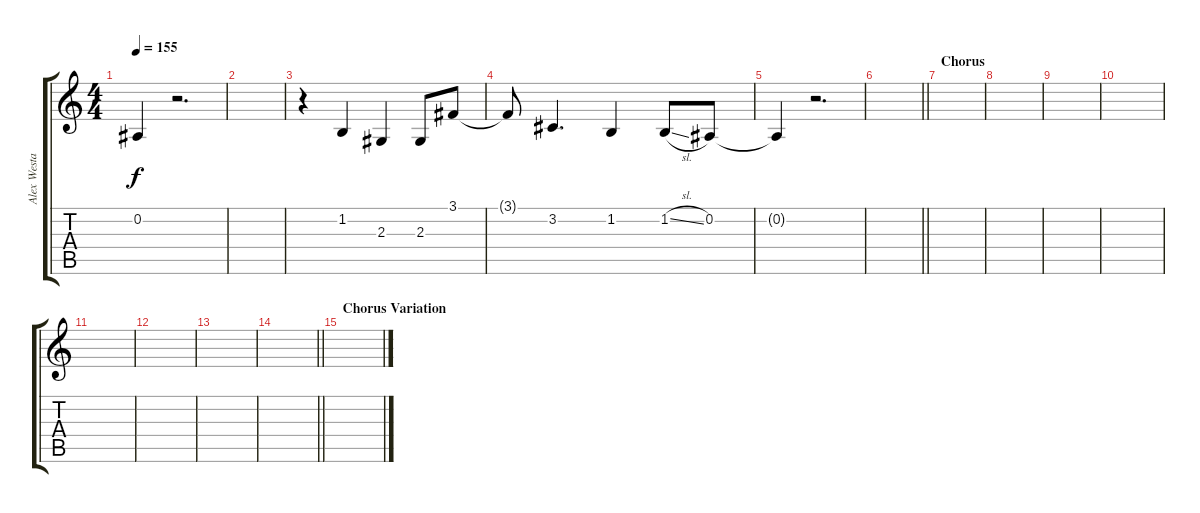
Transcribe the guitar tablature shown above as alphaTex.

\track ("Alex Westaway" "Alex Westa") {instrument altosax}
\staff {score tabs}
\tuning (Eb4 Bb3 Gb3 Db3 Ab2 Db2) {hide}
\ts (4 4)
\tempo 155
\clef g2
\ks c
0.2{t}.4{dy f} r.2{d} |
|
r.4 1.2.4 2.3.4 2.3.8 3.1.8 |
3.1{t}.8 3.2.4{d} 1.2.4 1.2{sl}.8 0.2.8 |
0.2{t}.4 r.2{d} |
\barLineRight lightlight
|
\section ("" "Chorus")
|
|
|
|
|
|
|
\barLineRight lightlight
|
\section ("" "Chorus Variation")
